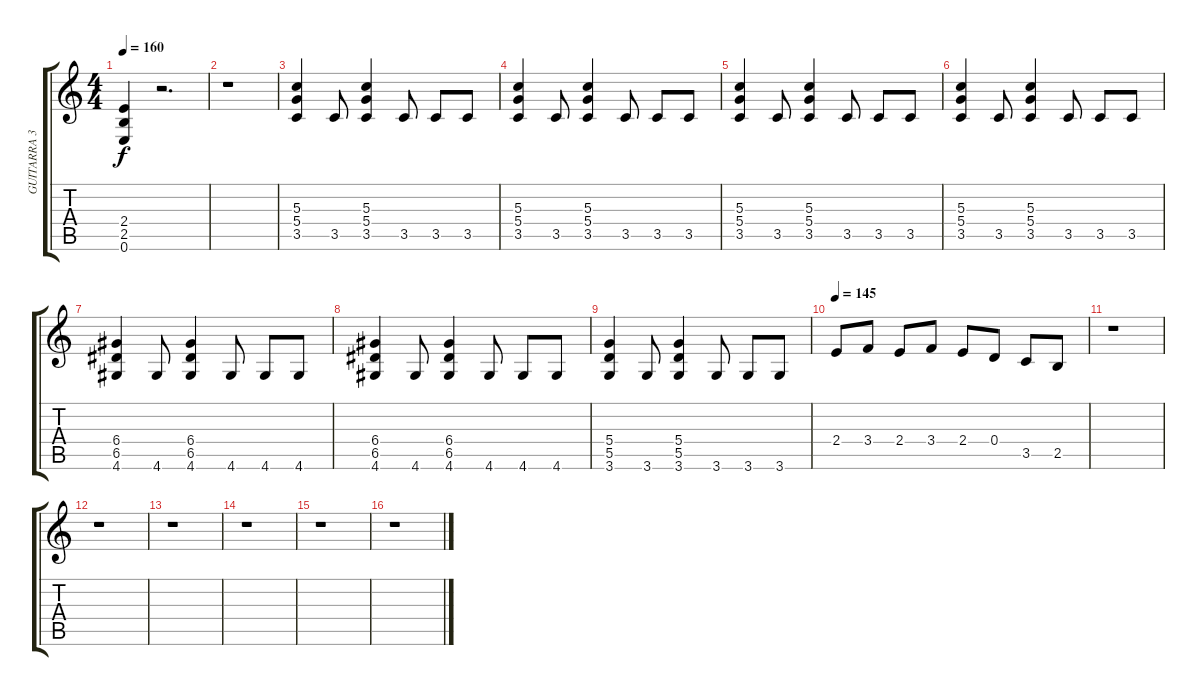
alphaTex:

\track ("GUITARRA 3" "GUITARRA 3") {instrument acousticguitarsteel}
\staff {score tabs}
\tuning (E4 B3 G3 D3 A2 E2) {hide}
\ts (4 4)
\tempo 160
\clef g2
\ks c
(2.4 2.5 0.6).4{dy f} r.2{d} |
r.1 |
(5.3 5.4 3.5).4 3.5.8 (5.3 5.4 3.5).4 3.5.8 3.5.8 3.5.8 |
(5.3 5.4 3.5).4 3.5.8 (5.3 5.4 3.5).4 3.5.8 3.5.8 3.5.8 |
(5.3 5.4 3.5).4 3.5.8 (5.3 5.4 3.5).4 3.5.8 3.5.8 3.5.8 |
(5.3 5.4 3.5).4 3.5.8 (5.3 5.4 3.5).4 3.5.8 3.5.8 3.5.8 |
(6.4 6.5 4.6).4 4.6.8 (6.4 6.5 4.6).4 4.6.8 4.6.8 4.6.8 |
(6.4 6.5 4.6).4 4.6.8 (6.4 6.5 4.6).4 4.6.8 4.6.8 4.6.8 |
(5.4 5.5 3.6).4 3.6.8 (5.4 5.5 3.6).4 3.6.8 3.6.8 3.6.8 |
\tempo 145
2.4.8{volume 12} 3.4.8 2.4.8 3.4.8 2.4.8 0.4.8 3.5.8 2.5.8 |
r.1 |
r.1 |
r.1 |
r.1 |
r.1 |
r.1
